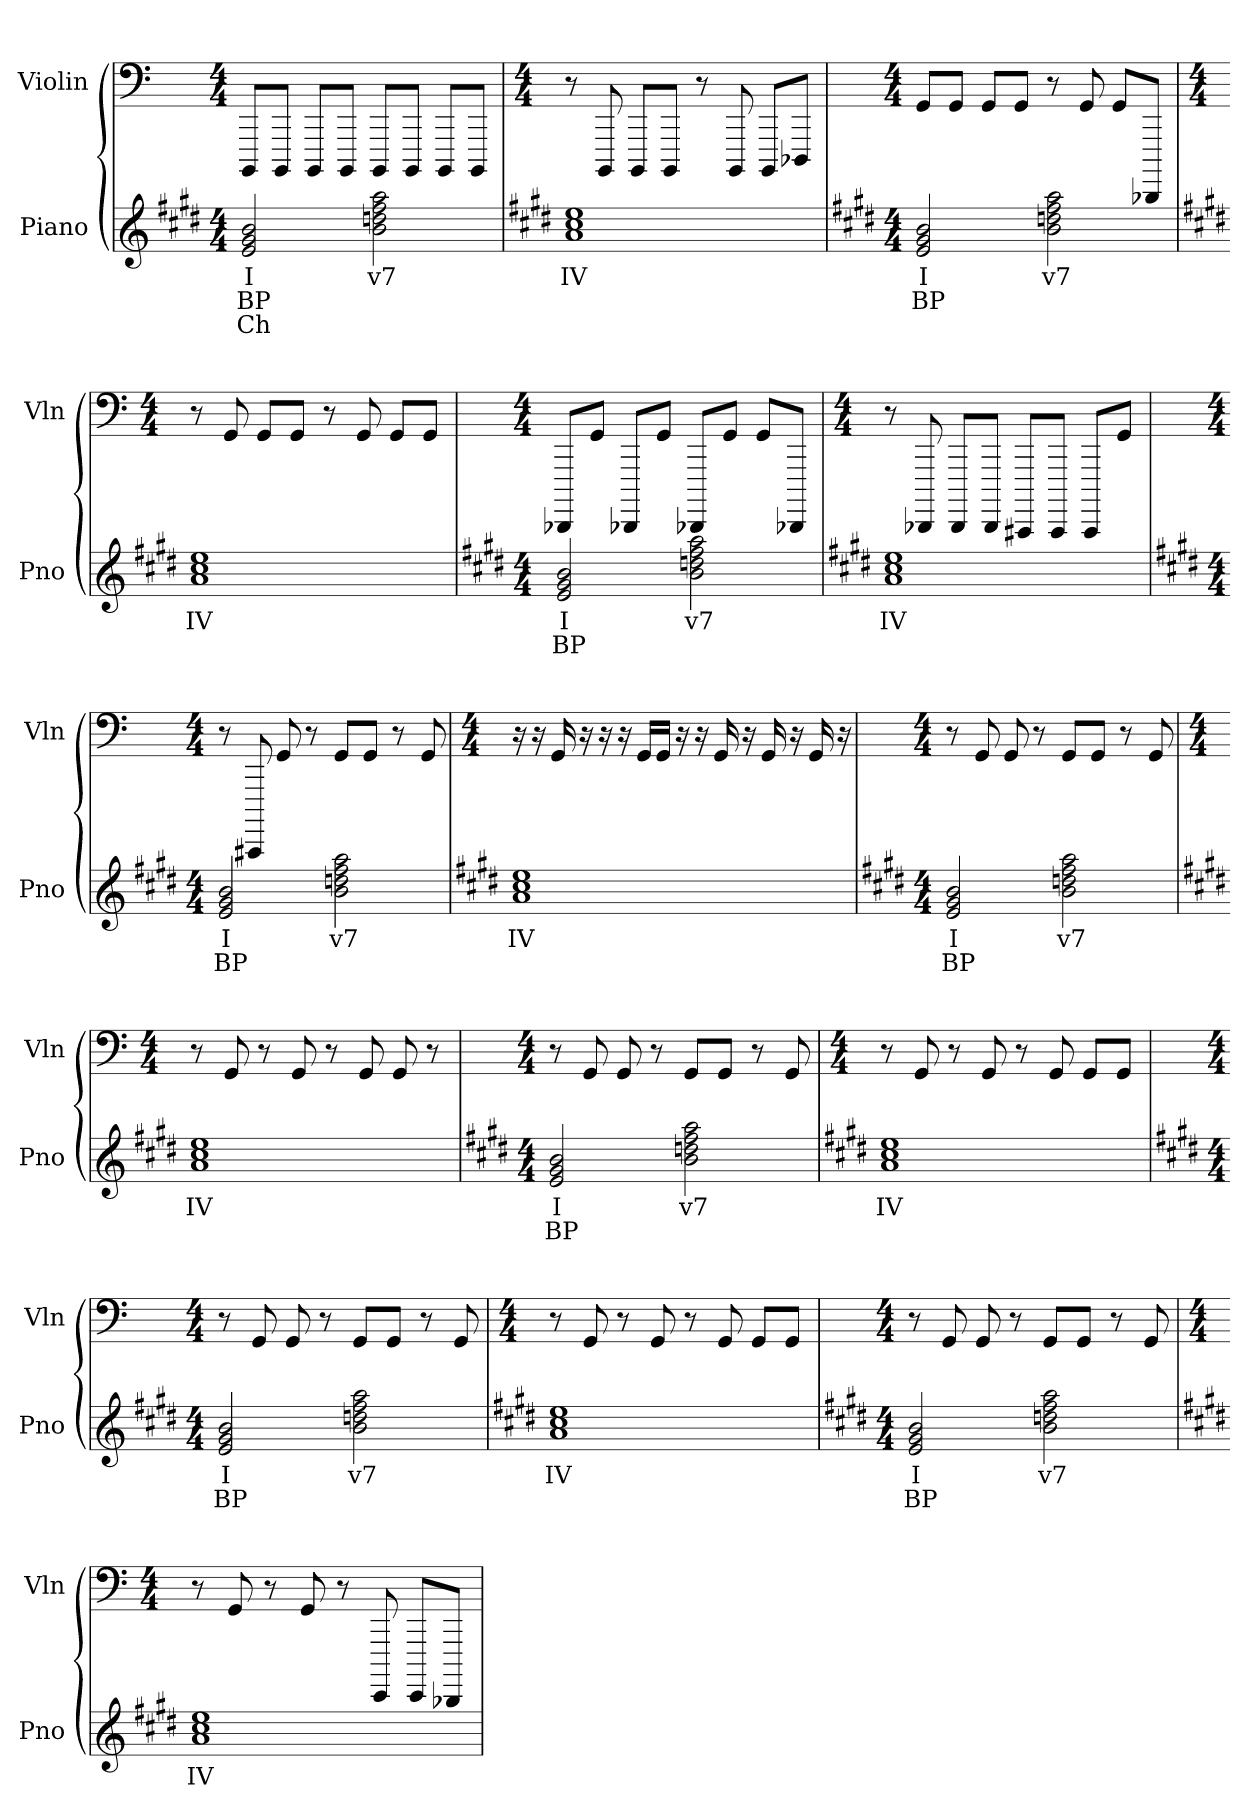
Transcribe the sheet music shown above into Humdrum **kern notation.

**kern	**text	**text	**text	**kern
*part2	*part2	*part2	*part2	*part1
*staff2	*staff2	*staff2	*staff2	*staff1
*I"Piano	*	*	*	*I"Violin
*I'Pno	*	*	*	*I'Vln
*k[f#c#g#d#]	*	*	*	*
*E:	*	*	*	*
*M4/4	*	*	*	*M4/4
=	=	=	=	=
2e 2g# 2b	I	BP	Ch	8BBBBL
.	.	.	.	8BBBBJ
.	.	.	.	8BBBBL
.	.	.	.	8BBBBJ
2b 2ddn 2ff# 2aa	v7	.	.	8BBBBL
.	.	.	.	8BBBBJ
.	.	.	.	8BBBBL
.	.	.	.	8BBBBJ
=	=	=	=	=
*k[f#c#g#d#]	*	*	*	*
*E:	*	*	*	*
*	*	*	*	*M4/4
1a 1cc# 1ee	IV	.	.	8r
.	.	.	.	8BBBB
.	.	.	.	8BBBBL
.	.	.	.	8BBBBJ
.	.	.	.	8r
.	.	.	.	8BBBB
.	.	.	.	8BBBBL
.	.	.	.	8DDD-XJ
=	=	=	=	=
*k[f#c#g#d#]	*	*	*	*
*E:	*	*	*	*
*M4/4	*	*	*	*M4/4
2e 2g# 2b	I	BP	.	8GGGGG#XL
.	.	.	.	8GGGGG#J
.	.	.	.	8GGGGG#L
.	.	.	.	8AAAAAJ
2b 2ddn 2ff# 2aa	v7	.	.	8r
.	.	.	.	8AAAAA
.	.	.	.	8AAAAAL
.	.	.	.	8DDDD-XJ
=	=	=	=	=
*k[f#c#g#d#]	*	*	*	*
*E:	*	*	*	*
*	*	*	*	*M4/4
1a 1cc# 1ee	IV	.	.	8r
.	.	.	.	8GGGGGG#X
.	.	.	.	8GGGGG#XL
.	.	.	.	8AAAAAJ
.	.	.	.	8r
.	.	.	.	8AAAAA
.	.	.	.	8AAAAAL
.	.	.	.	8AAAAAJ
=	=	=	=	=
*k[f#c#g#d#]	*	*	*	*
*E:	*	*	*	*
*M4/4	*	*	*	*M4/4
2e 2g# 2b	I	BP	.	8DDDD-XL
.	.	.	.	8BBBBBJ
.	.	.	.	8DDDD-XL
.	.	.	.	8BBBBBJ
2b 2ddn 2ff# 2aa	v7	.	.	8DDDD-XL
.	.	.	.	8BBBBBJ
.	.	.	.	8BBBBBL
.	.	.	.	8DDDD-XJ
=	=	=	=	=
*k[f#c#g#d#]	*	*	*	*
*E:	*	*	*	*
*	*	*	*	*M4/4
1a 1cc# 1ee	IV	.	.	8r
.	.	.	.	8DDDD-X
.	.	.	.	8DDDD-L
.	.	.	.	8DDDD-J
.	.	.	.	8CCCC#XL
.	.	.	.	8CCCC#J
.	.	.	.	8CCCC#L
.	.	.	.	8BBBBBJ
=	=	=	=	=
*k[f#c#g#d#]	*	*	*	*
*E:	*	*	*	*
*M4/4	*	*	*	*M4/4
2e 2g# 2b	I	BP	.	8r
.	.	.	.	8CCCC#X
.	.	.	.	8BBBBB
.	.	.	.	8r
2b 2ddn 2ff# 2aa	v7	.	.	8AAAAAL
.	.	.	.	8BBBBBJ
.	.	.	.	8r
.	.	.	.	8AAAAA
=	=	=	=	=
*k[f#c#g#d#]	*	*	*	*
*E:	*	*	*	*
*	*	*	*	*M4/4
1a 1cc# 1ee	IV	.	.	16r
.	.	.	.	16r
.	.	.	.	16BBBBB
.	.	.	.	16r
.	.	.	.	16r
.	.	.	.	16r
.	.	.	.	16GGGGG-XLL
.	.	.	.	16FFFFF#XJJ
.	.	.	.	16r
.	.	.	.	16r
.	.	.	.	16BBBBB
.	.	.	.	16r
.	.	.	.	16BBBBB
.	.	.	.	16r
.	.	.	.	16BBBBB
.	.	.	.	16r
=	=	=	=	=
*k[f#c#g#d#]	*	*	*	*
*E:	*	*	*	*
*M4/4	*	*	*	*M4/4
2e 2g# 2b	I	BP	.	8r
.	.	.	.	8BBBBB
.	.	.	.	8BBBBB
.	.	.	.	8r
2b 2ddn 2ff# 2aa	v7	.	.	8AAAAAL
.	.	.	.	8BBBBBJ
.	.	.	.	8r
.	.	.	.	8AAAAA
=	=	=	=	=
*k[f#c#g#d#]	*	*	*	*
*E:	*	*	*	*
*	*	*	*	*M4/4
1a 1cc# 1ee	IV	.	.	8r
.	.	.	.	8BBBBB
.	.	.	.	8r
.	.	.	.	8GGGGG-X
.	.	.	.	8r
.	.	.	.	8BBBBB
.	.	.	.	8BBBBB
.	.	.	.	8r
=	=	=	=	=
*k[f#c#g#d#]	*	*	*	*
*E:	*	*	*	*
*M4/4	*	*	*	*M4/4
2e 2g# 2b	I	BP	.	8r
.	.	.	.	8BBBBB
.	.	.	.	8BBBBB
.	.	.	.	8r
2b 2ddn 2ff# 2aa	v7	.	.	8AAAAAL
.	.	.	.	8BBBBBJ
.	.	.	.	8r
.	.	.	.	8AAAAA
=	=	=	=	=
*k[f#c#g#d#]	*	*	*	*
*E:	*	*	*	*
*	*	*	*	*M4/4
1a 1cc# 1ee	IV	.	.	8r
.	.	.	.	8BBBBB
.	.	.	.	8r
.	.	.	.	8GGGGG-X
.	.	.	.	8r
.	.	.	.	8BBBBB
.	.	.	.	8BBBBBL
.	.	.	.	8AAAAAJ
=	=	=	=	=
*k[f#c#g#d#]	*	*	*	*
*E:	*	*	*	*
*M4/4	*	*	*	*M4/4
2e 2g# 2b	I	BP	.	8r
.	.	.	.	8BBBBB
.	.	.	.	8BBBBB
.	.	.	.	8r
2b 2ddn 2ff# 2aa	v7	.	.	8AAAAAL
.	.	.	.	8BBBBBJ
.	.	.	.	8r
.	.	.	.	8AAAAA
=	=	=	=	=
*k[f#c#g#d#]	*	*	*	*
*E:	*	*	*	*
*	*	*	*	*M4/4
1a 1cc# 1ee	IV	.	.	8r
.	.	.	.	8BBBBB
.	.	.	.	8r
.	.	.	.	8GGGGG-X
.	.	.	.	8r
.	.	.	.	8BBBBB
.	.	.	.	8BBBBBL
.	.	.	.	8BBBBBJ
=	=	=	=	=
*k[f#c#g#d#]	*	*	*	*
*E:	*	*	*	*
*M4/4	*	*	*	*M4/4
2e 2g# 2b	I	BP	.	8r
.	.	.	.	8BBBBB
.	.	.	.	8BBBBB
.	.	.	.	8r
2b 2ddn 2ff# 2aa	v7	.	.	8AAAAAL
.	.	.	.	8BBBBBJ
.	.	.	.	8r
.	.	.	.	8AAAAA
=	=	=	=	=
*k[f#c#g#d#]	*	*	*	*
*E:	*	*	*	*
*	*	*	*	*M4/4
1a 1cc# 1ee	IV	.	.	8r
.	.	.	.	8BBBBB
.	.	.	.	8r
.	.	.	.	8GGGGG-X
.	.	.	.	8r
.	.	.	.	8EEEE
.	.	.	.	8EEEEL
.	.	.	.	8DDDD-XJ
=	=	=	=	=
*-	*-	*-	*-	*-
